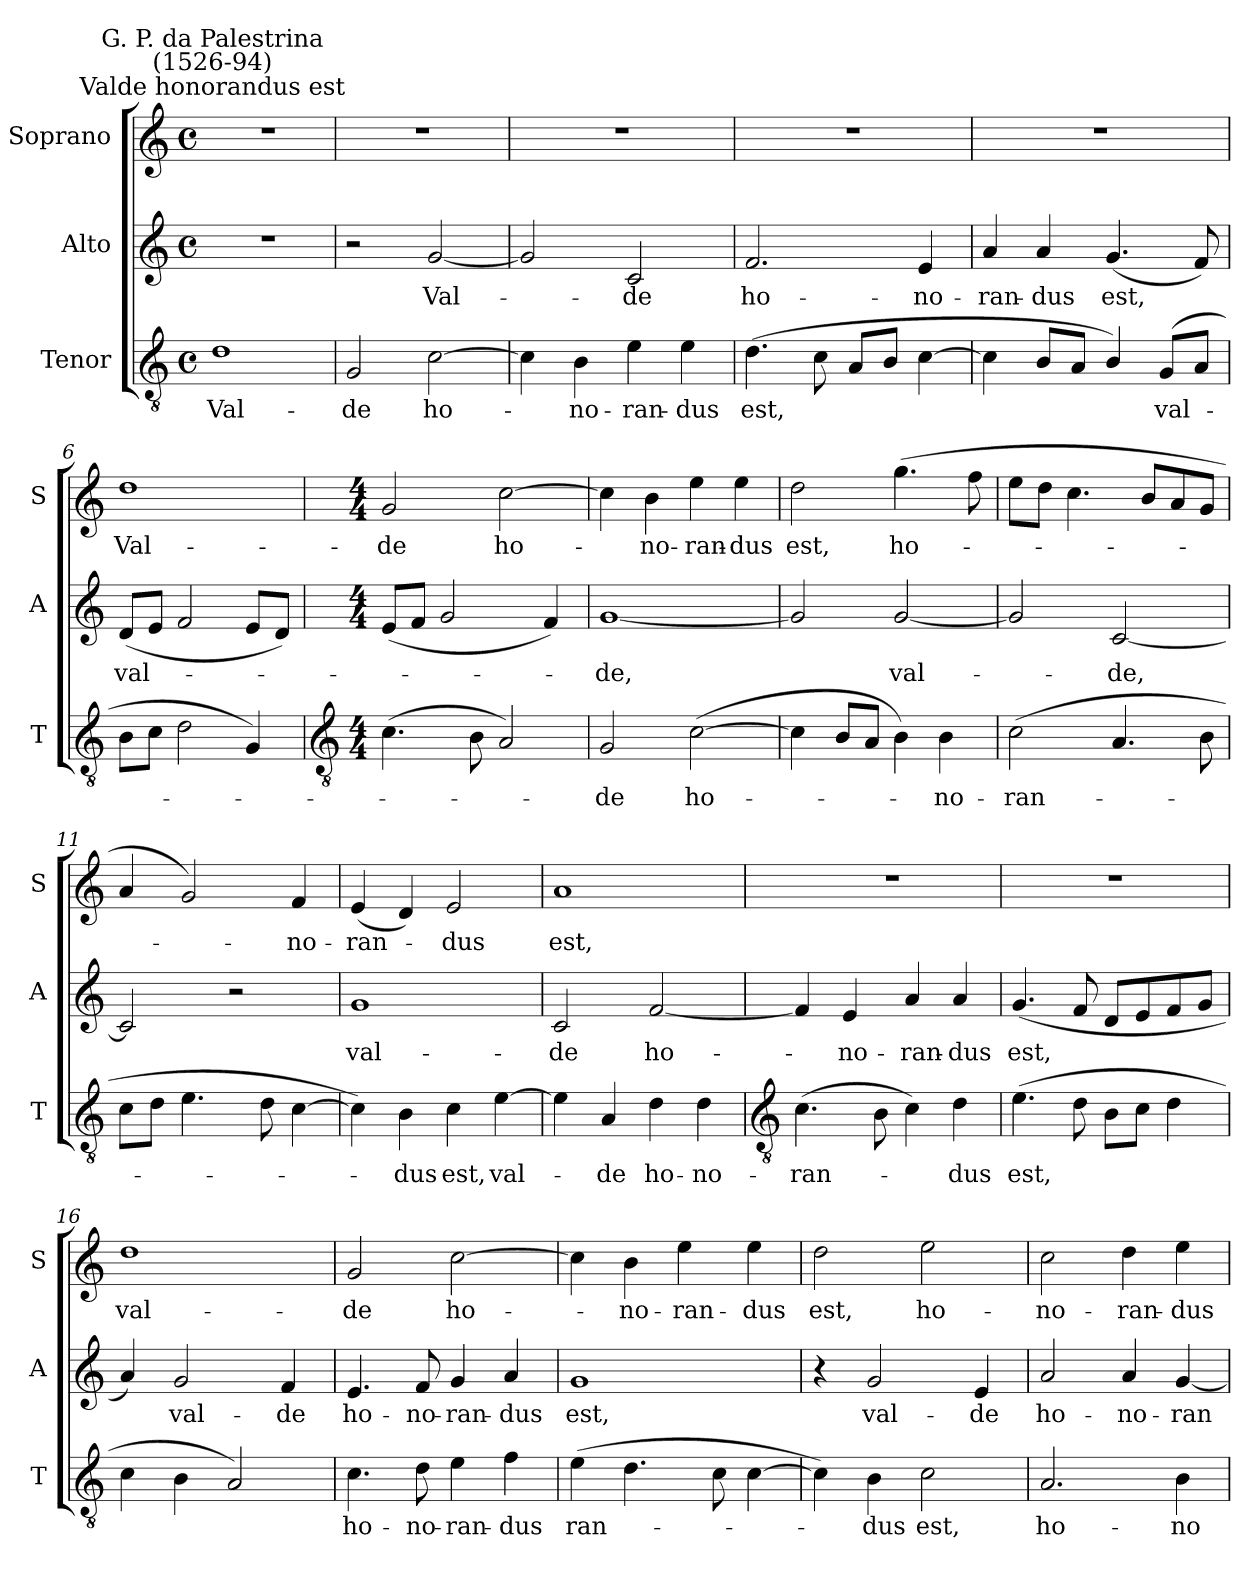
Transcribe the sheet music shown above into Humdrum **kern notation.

**kern	**text	**kern	**text	**kern	**text
*part3	*part3	*part2	*part2	*part1	*part1
*staff3	*staff3	*staff2	*staff2	*staff1	*staff1
*I"Tenor	*	*I"Alto	*	*I"Soprano	*
*I'T	*	*I'A	*	*I'S	*
*clefGv2	*	*clefG2	*	*clefG2	*
*k[]	*	*k[]	*	*k[]	*
*C:	*	*C:	*	*C:	*
*M4/4	*	*M4/4	*	*M4/4	*
*met(c)	*	*met(c)	*	*met(c)	*
=1	=1	=1	=1	=1	=1
!	!	!	!	!LO:TX:a:cj:t=Valde honorandus est	!
!	!	!	!	!LO:TX:a:cj:t=G. P. da Palestrina\n(1526-94)	!
!	!LO:LY:b	!	!	!	!
1d	Val-	1r	.	1r	.
=2	=2	=2	=2	=2	=2
!	!LO:LY:b	!	!	!	!
2G	-de	2r	.	1r	.
!	!LO:LY:b	!	!LO:LY:b	!	!
[2c	ho-	[2g	Val-	.	.
=3	=3	=3	=3	=3	=3
4c]	.	2g]	.	1r	.
!	!LO:LY:b	!	!	!	!
4B	no-	.	.	.	.
!	!LO:LY:b	!	!LO:LY:b	!	!
4e	-ran-	2c	de	.	.
!	!LO:LY:b	!	!	!	!
4e	-dus	.	.	.	.
=4	=4	=4	=4	=4	=4
!	!LO:LY:b	!	!LO:LY:b	!	!
(>4.d	est,	2.f	ho-	1r	.
8c	.	.	.	.	.
8AL	.	.	.	.	.
8BJ	.	.	.	.	.
!	!	!	!LO:LY:b	!	!
[4c	.	4e	-no-	.	.
=5	=5	=5	=5	=5	=5
!	!	!	!LO:LY:b	!	!
4c]	.	4a	-ran-	1r	.
!	!	!	!LO:LY:b	!	!
8BL	.	4a	-dus	.	.
8AJ	.	.	.	.	.
!	!	!	!LO:LY:b	!	!
4B/)	.	(<4.g	est,	.	.
!	!LO:LY:b	!	!	!	!
(<8GL	val-	.	.	.	.
8AJ	.	8f)	.	.	.
=6	=6	=6	=6	=6	=6
!	!	!	!LO:LY:b	!	!LO:LY:b
8BL	.	(<8dL	val-	1dd	Val-
8cJ	.	8eJ	.	.	.
2d	.	2f	.	.	.
4G)	.	8eL	.	.	.
.	.	8dJ)	.	.	.
!!LO:LB:g=z
=7	=7	=7	=7	=7	=7
*clefGv2	*	*	*	*	*
*M4/4	*	*M4/4	*	*M4/4	*
!	!	!	!	!	!LO:LY:b
(>4.c	.	(<8eL	.	2g	-de
.	.	8fJ	.	.	.
.	.	2g	.	.	.
8B	.	.	.	.	.
!	!	!	!	!	!LO:LY:b
2A)	.	.	.	[2cc	ho-
.	.	4f)	.	.	.
=8	=8	=8	=8	=8	=8
!	!LO:LY:b	!	!LO:LY:b	!	!
2G	de	[1g	de,	4cc]	.
!	!	!	!	!	!LO:LY:b
.	.	.	.	4b	no-
!	!LO:LY:b	!	!	!	!LO:LY:b
(>[2c	ho-	.	.	4ee	-ran-
!	!	!	!	!	!LO:LY:b
.	.	.	.	4ee	-dus
=9	=9	=9	=9	=9	=9
!	!	!	!	!	!LO:LY:b
4c]	.	2g]	.	2dd	est,
8BL	.	.	.	.	.
8AJ	.	.	.	.	.
!	!	!	!LO:LY:b	!	!LO:LY:b
4B)	.	[2g	val-	(<4.gg	ho-
!	!LO:LY:b	!	!	!	!
4B	no-	.	.	.	.
.	.	.	.	8ff	.
=10	=10	=10	=10	=10	=10
!	!LO:LY:b	!	!	!	!
(>2c	-ran-	2g]	.	8eeL	.
.	.	.	.	8ddJ	.
.	.	.	.	4.cc	.
!	!	!	!LO:LY:b	!	!
4.A	.	[2c	de,	.	.
.	.	.	.	8b/L	.
.	.	.	.	8a	.
8B	.	.	.	8gJ	.
=11	=11	=11	=11	=11	=11
8cL	.	2c]	.	4a	.
8dJ	.	.	.	.	.
4.e	.	.	.	2g)	.
.	.	2r	.	.	.
8d	.	.	.	.	.
!	!	!	!	!	!LO:LY:b
[4c	.	.	.	4f	no-
=12	=12	=12	=12	=12	=12
!	!	!	!LO:LY:b	!	!LO:LY:b
4c])	.	1g	val-	(<4e	-ran-
!	!LO:LY:b	!	!	!	!
4B	dus	.	.	4d)	.
!	!LO:LY:b	!	!	!	!LO:LY:b
4c	est,	.	.	2e	dus
!	!LO:LY:b	!	!	!	!
[4e	val-	.	.	.	.
=13	=13	=13	=13	=13	=13
!	!	!	!LO:LY:b	!	!LO:LY:b
4e]	.	2c	-de	1a	est,
!	!LO:LY:b	!	!	!	!
4A	de	.	.	.	.
!	!LO:LY:b	!	!LO:LY:b	!	!
4d	ho-	[2f	ho-	.	.
!	!LO:LY:b	!	!	!	!
4d	-no-	.	.	.	.
!!LO:LB:g=z
=14	=14	=14	=14	=14	=14
*clefGv2	*	*	*	*	*
!	!LO:LY:b	!	!	!	!
(>4.c	-ran-	4f]	.	1r	.
!	!	!	!LO:LY:b	!	!
.	.	4e	no-	.	.
8B	.	.	.	.	.
!	!	!	!LO:LY:b	!	!
4c)	.	4a	-ran-	.	.
!	!LO:LY:b	!	!LO:LY:b	!	!
4d	dus	4a	-dus	.	.
=15	=15	=15	=15	=15	=15
!	!LO:LY:b	!	!LO:LY:b	!	!
(>4.e	est,	(<4.g	est,	1r	.
8d	.	8f	.	.	.
8BL	.	8dL	.	.	.
8cJ	.	8e	.	.	.
4d	.	8f	.	.	.
.	.	8gJ	.	.	.
=16	=16	=16	=16	=16	=16
!	!	!	!	!	!LO:LY:b
4c	.	4a)	.	1dd	val-
!	!	!	!LO:LY:b	!	!
4B	.	2g	val-	.	.
2A)	.	.	.	.	.
!	!	!	!LO:LY:b	!	!
.	.	4f	-de	.	.
=17	=17	=17	=17	=17	=17
!	!LO:LY:b	!	!LO:LY:b	!	!LO:LY:b
4.c	ho-	4.e	ho-	2g	-de
!	!LO:LY:b	!	!LO:LY:b	!	!
8d	-no-	8f	-no-	.	.
!	!LO:LY:b	!	!LO:LY:b	!	!LO:LY:b
4e	-ran-	4g	-ran-	[2cc	ho-
!	!LO:LY:b	!	!LO:LY:b	!	!
4f	-dus	4a	-dus	.	.
=18	=18	=18	=18	=18	=18
!	!LO:LY:b	!	!LO:LY:b	!	!
(>4e	ran-	1g	est,	4cc]	.
!	!	!	!	!	!LO:LY:b
4.d	.	.	.	4b	no-
!	!	!	!	!	!LO:LY:b
.	.	.	.	4ee	-ran-
8c	.	.	.	.	.
!	!	!	!	!	!LO:LY:b
[4c	.	.	.	4ee	-dus
=19	=19	=19	=19	=19	=19
!	!	!	!	!	!LO:LY:b
4c])	.	4r	.	2dd	est,
!	!LO:LY:b	!	!LO:LY:b	!	!
4B	dus	2g	val-	.	.
!	!LO:LY:b	!	!	!	!LO:LY:b
2c	est,	.	.	2ee	ho-
!	!	!	!LO:LY:b	!	!
.	.	4e	-de	.	.
=20	=20	=20	=20	=20	=20
!	!LO:LY:b	!	!LO:LY:b	!	!LO:LY:b
2.A	ho-	2a	ho-	2cc	-no-
!	!	!	!LO:LY:b	!	!LO:LY:b
.	.	4a	-no-	4dd	-ran-
!	!LO:LY:b	!	!LO:LY:b	!	!LO:LY:b
4B	-no-	[4g	-ran-	4ee	-dus
=	=	=	=	=	=
*-	*-	*-	*-	*-	*-
